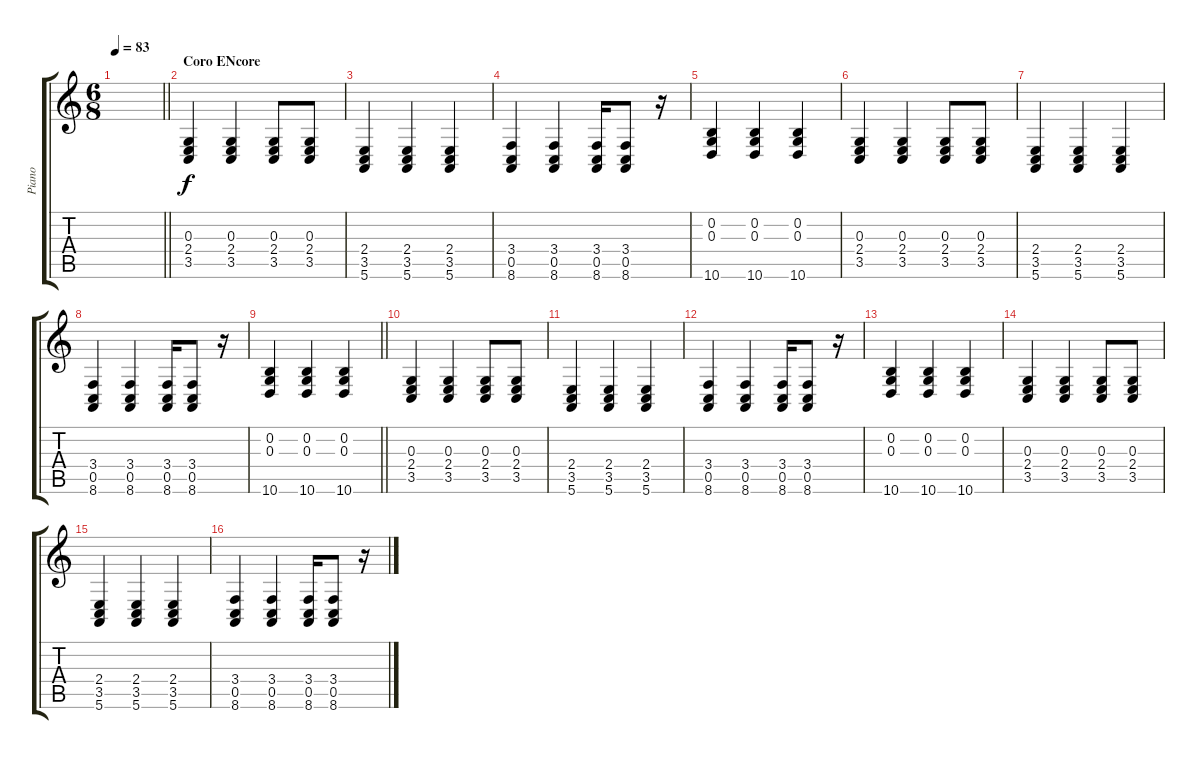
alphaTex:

\track ("Piano" "Piano") {instrument acousticgrandpiano}
\staff {score tabs}
\tuning (E4 B3 G3 D3 A2 E2) {hide}
\ts (6 8)
\tempo 83
\clef g2
\barLineRight lightlight
\ks c
|
\section ("" "Coro ENcore")
(0.3 2.4 3.5).4 (0.3 2.4 3.5).4 (0.3 2.4 3.5).8 (0.3 2.4 3.5).8 |
(2.4 3.5 5.6).4 (2.4 3.5 5.6).4 (2.4 3.5 5.6).4 |
(3.4 0.5 8.6).4 (3.4 0.5 8.6).4 (3.4 0.5 8.6).16 (3.4 0.5 8.6).8 r.16 |
(0.2 0.3 10.6).4 (0.2 0.3 10.6).4 (0.2 0.3 10.6).4 |
(0.3 2.4 3.5).4 (0.3 2.4 3.5).4 (0.3 2.4 3.5).8 (0.3 2.4 3.5).8 |
(2.4 3.5 5.6).4 (2.4 3.5 5.6).4 (2.4 3.5 5.6).4 |
(3.4 0.5 8.6).4 (3.4 0.5 8.6).4 (3.4 0.5 8.6).16 (3.4 0.5 8.6).8 r.16 |
\barLineRight lightlight
(0.2 0.3 10.6).4 (0.2 0.3 10.6).4 (0.2 0.3 10.6).4 |
(0.3 2.4 3.5).4 (0.3 2.4 3.5).4 (0.3 2.4 3.5).8 (0.3 2.4 3.5).8 |
(2.4 3.5 5.6).4 (2.4 3.5 5.6).4 (2.4 3.5 5.6).4 |
(3.4 0.5 8.6).4 (3.4 0.5 8.6).4 (3.4 0.5 8.6).16 (3.4 0.5 8.6).8 r.16 |
(0.2 0.3 10.6).4 (0.2 0.3 10.6).4 (0.2 0.3 10.6).4 |
(0.3 2.4 3.5).4 (0.3 2.4 3.5).4 (0.3 2.4 3.5).8 (0.3 2.4 3.5).8 |
(2.4 3.5 5.6).4 (2.4 3.5 5.6).4 (2.4 3.5 5.6).4 |
(3.4 0.5 8.6).4 (3.4 0.5 8.6).4 (3.4 0.5 8.6).16 (3.4 0.5 8.6).8 r.16
